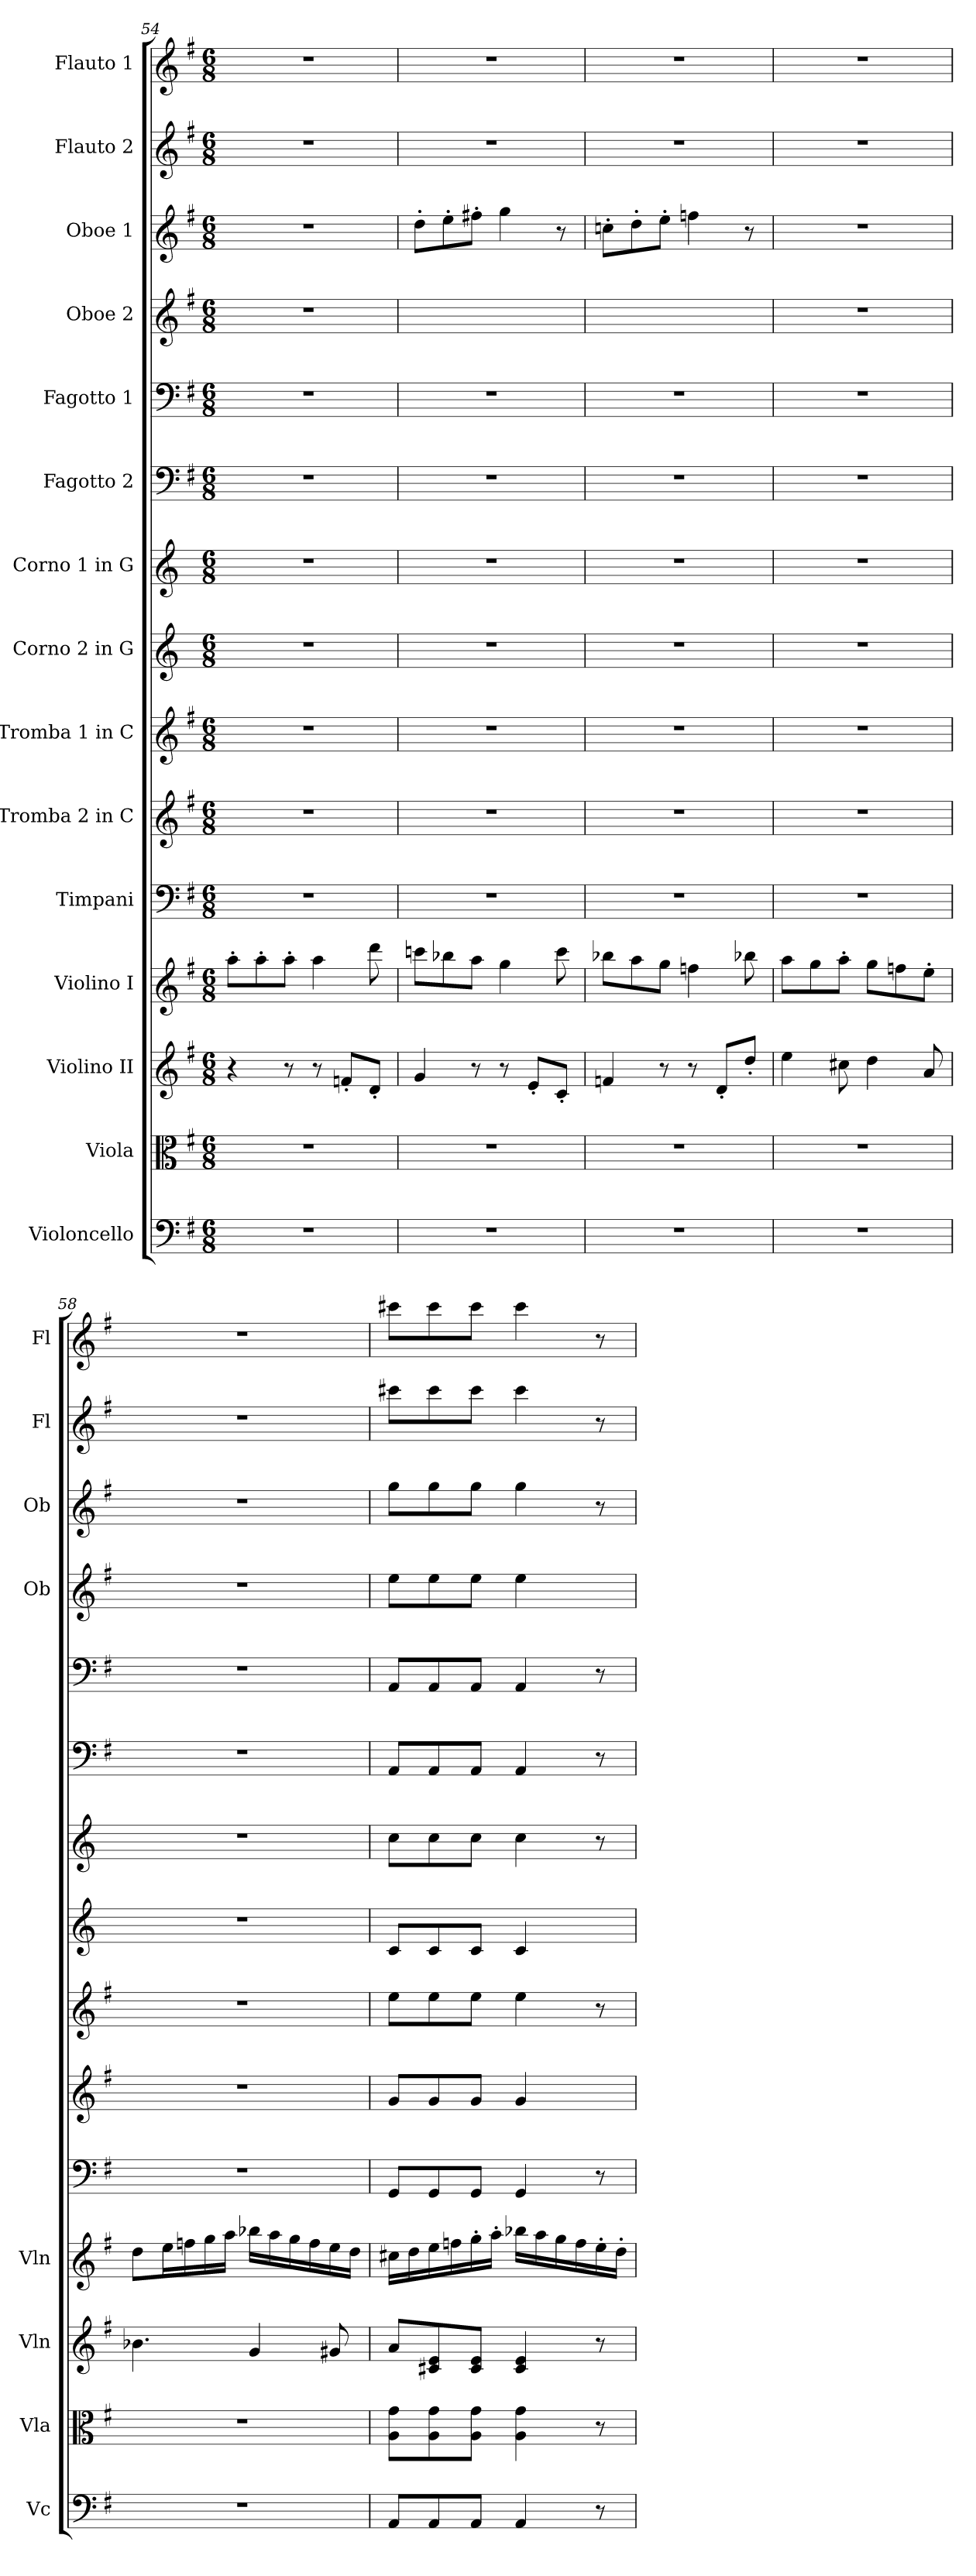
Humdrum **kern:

**kern	**kern	**kern	**kern	**kern	**kern	**kern	**kern	**kern	**kern	**kern	**kern	**kern	**kern	**kern
*part15	*part14	*part13	*part12	*part11	*part10	*part9	*part8	*part7	*part6	*part5	*part4	*part3	*part2	*part1
*staff15	*staff14	*staff13	*staff12	*staff11	*staff10	*staff9	*staff8	*staff7	*staff6	*staff5	*staff4	*staff3	*staff2	*staff1
*I"Violoncello	*I"Viola	*I"Violino II	*I"Violino I	*I"Timpani	*I"Tromba 2 in C	*I"Tromba 1 in C	*I"Corno 2 in G	*I"Corno 1 in G	*I"Fagotto 2	*I"Fagotto 1	*I"Oboe 2	*I"Oboe 1	*I"Flauto 2	*I"Flauto 1
*I'Vc	*I'Vla	*I'Vln	*I'Vln	*	*	*	*	*	*	*	*I'Ob	*I'Ob	*I'Fl	*I'Fl
*clefF4	*clefC3	*clefG2	*clefG2	*clefF4	*clefG2	*clefG2	*clefG2	*clefG2	*clefF4	*clefF4	*clefG2	*clefG2	*clefG2	*clefG2
*	*	*	*	*	*ITrd1c2	*ITrd1c2	*ITrd-4c-7	*ITrd-4c-7	*	*	*	*	*	*
*k[f#]	*k[f#]	*k[f#]	*k[f#]	*k[f#]	*k[b-]	*k[b-]	*k[f#]	*k[f#]	*k[f#]	*k[f#]	*k[f#]	*k[f#]	*k[f#]	*k[f#]
*G:	*G:	*G:	*G:	*G:	*F:	*F:	*G:	*G:	*G:	*G:	*G:	*G:	*G:	*G:
*M6/8	*M6/8	*M6/8	*M6/8	*M6/8	*M6/8	*M6/8	*M6/8	*M6/8	*M6/8	*M6/8	*M6/8	*M6/8	*M6/8	*M6/8
=54	=54	=54	=54	=54	=54	=54	=54	=54	=54	=54	=54	=54	=54	=54
2.r	2.r	4r	8aa'\L	2.r	2.r	2.r	2.r	2.r	2.r	2.r	2.r	2.r	2.r	2.r
.	.	.	8aa'\	.	.	.	.	.	.	.	.	.	.	.
.	.	8r	8aa'\J	.	.	.	.	.	.	.	.	.	.	.
.	.	8r	4aa	.	.	.	.	.	.	.	.	.	.	.
.	.	8fn'/L	.	.	.	.	.	.	.	.	.	.	.	.
.	.	8d'/J	8ddd	.	.	.	.	.	.	.	.	.	.	.
=55	=55	=55	=55	=55	=55	=55	=55	=55	=55	=55	=55	=55	=55	=55
2.r	2.r	4g	8cccn\L	2.r	2.r	2.r	2.r	2.r	2.r	2.r	2.ryy	8dd'\L	2.r	2.r
.	.	.	8bb-X\	.	.	.	.	.	.	.	.	8ee'\	.	.
.	.	8r	8aa\J	.	.	.	.	.	.	.	.	8ff#X'\J	.	.
.	.	8r	4gg	.	.	.	.	.	.	.	.	4gg	.	.
.	.	8e'/L	.	.	.	.	.	.	.	.	.	.	.	.
.	.	8c'/J	8ccc	.	.	.	.	.	.	.	.	8r	.	.
=56	=56	=56	=56	=56	=56	=56	=56	=56	=56	=56	=56	=56	=56	=56
2.r	2.r	4fn	8bb-X\L	2.r	2.r	2.r	2.r	2.r	2.r	2.r	2.ryy	8ccn'\L	2.r	2.r
.	.	.	8aa\	.	.	.	.	.	.	.	.	8dd'\	.	.
.	.	8r	8gg\J	.	.	.	.	.	.	.	.	8ee'\J	.	.
.	.	8r	4ffn	.	.	.	.	.	.	.	.	4ffn	.	.
.	.	8d'/L	.	.	.	.	.	.	.	.	.	.	.	.
.	.	8dd'/J	8bb-X	.	.	.	.	.	.	.	.	8r	.	.
=57	=57	=57	=57	=57	=57	=57	=57	=57	=57	=57	=57	=57	=57	=57
2.r	2.r	4ee	8aa\L	2.r	2.r	2.r	2.r	2.r	2.r	2.r	2.r	2.r	2.r	2.r
.	.	.	8gg\	.	.	.	.	.	.	.	.	.	.	.
.	.	8cc#X	8aa'\J	.	.	.	.	.	.	.	.	.	.	.
.	.	4dd	8gg\L	.	.	.	.	.	.	.	.	.	.	.
.	.	.	8ffn\	.	.	.	.	.	.	.	.	.	.	.
.	.	8a	8ee'\J	.	.	.	.	.	.	.	.	.	.	.
=58	=58	=58	=58	=58	=58	=58	=58	=58	=58	=58	=58	=58	=58	=58
2.r	2.r	4.b-X	8dd\L	2.r	2.r	2.r	2.r	2.r	2.r	2.r	2.r	2.r	2.r	2.r
.	.	.	16ee\L	.	.	.	.	.	.	.	.	.	.	.
.	.	.	16ffn\	.	.	.	.	.	.	.	.	.	.	.
.	.	.	16gg\	.	.	.	.	.	.	.	.	.	.	.
.	.	.	16aa\JJ	.	.	.	.	.	.	.	.	.	.	.
.	.	4g	16bb-X\LL	.	.	.	.	.	.	.	.	.	.	.
.	.	.	16aa\	.	.	.	.	.	.	.	.	.	.	.
.	.	.	16gg\	.	.	.	.	.	.	.	.	.	.	.
.	.	.	16ff\	.	.	.	.	.	.	.	.	.	.	.
.	.	8g#X	16ee\	.	.	.	.	.	.	.	.	.	.	.
.	.	.	16dd\JJ	.	.	.	.	.	.	.	.	.	.	.
=59	=59	=59	=59	=59	=59	=59	=59	=59	=59	=59	=59	=59	=59	=59
8AA/L	8A\ 8g\L	8a/L	16cc#X\LL	8GG/L	8f/L	8dd\L	8g/L	8gg\L	8AA/L	8AA/L	8ee\L	8gg\L	8ccc#X\L	8ccc#X\L
.	.	.	16dd\	.	.	.	.	.	.	.	.	.	.	.
8AA/	8A\ 8g\	8c#X/ 8e/	16ee\	8GG/	8f/	8dd\	8g/	8gg\	8AA/	8AA/	8ee\	8gg\	8ccc#\	8ccc#\
.	.	.	16ffn\	.	.	.	.	.	.	.	.	.	.	.
8AA/J	8A\ 8g\J	8c#/ 8e/J	16gg'\	8GG/J	8f/J	8dd\J	8g/J	8gg\J	8AA/J	8AA/J	8ee\J	8gg\J	8ccc#\J	8ccc#\J
.	.	.	16aa'\JJ	.	.	.	.	.	.	.	.	.	.	.
4AA	4A 4g	4c# 4e	16bb-X\LL	4GG	4f	4dd	4g	4gg	4AA	4AA	4ee	4gg	4ccc#	4ccc#
.	.	.	16aa\	.	.	.	.	.	.	.	.	.	.	.
.	.	.	16gg\	.	.	.	.	.	.	.	.	.	.	.
.	.	.	16ff\	.	.	.	.	.	.	.	.	.	.	.
8r	8r	8r	16ee'\	8r	8ryy	8r	8ryy	8r	8r	8r	8ryy	8r	8r	8r
.	.	.	16dd'\JJ	.	.	.	.	.	.	.	.	.	.	.
=	=	=	=	=	=	=	=	=	=	=	=	=	=	=
*-	*-	*-	*-	*-	*-	*-	*-	*-	*-	*-	*-	*-	*-	*-
